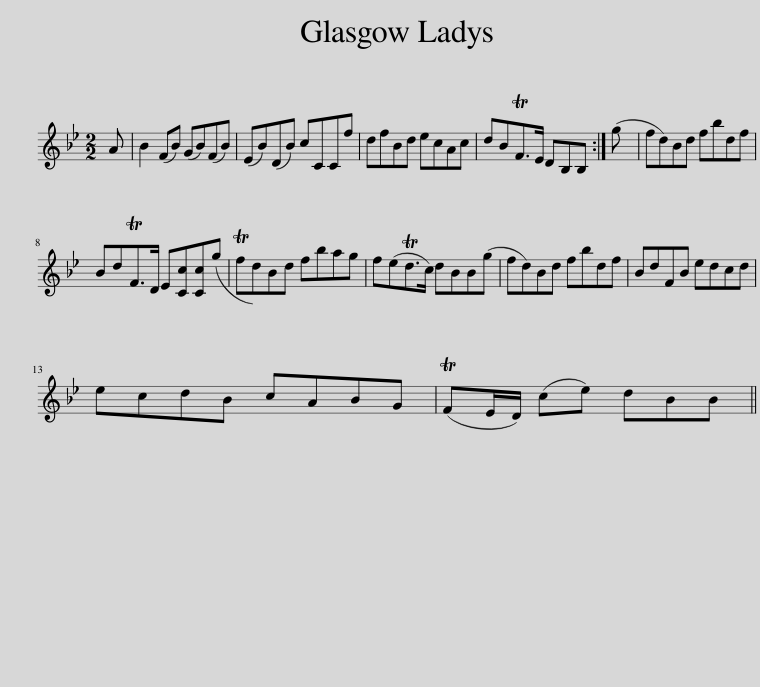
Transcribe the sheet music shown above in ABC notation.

X:1
L:1/8
M:2/2
I:linebreak $
K:Bb
V:1 treble
V:1
 A | B2 (FB) (GB)(FB) | (EB)(DB) cCCf | dfBd ecAc | dBTF>E DB,B, :| %5
 (g | fd)Bd fbdf |$ BdTF>D E[Cc][Cc](g | Tfd)Bd fbag | f(eTd>c) dBB(g | %10
 fd)Bd fbdf | BdFB edcd |$ ecdB cABG | (TFE/D/) (ce) dBB || %14
